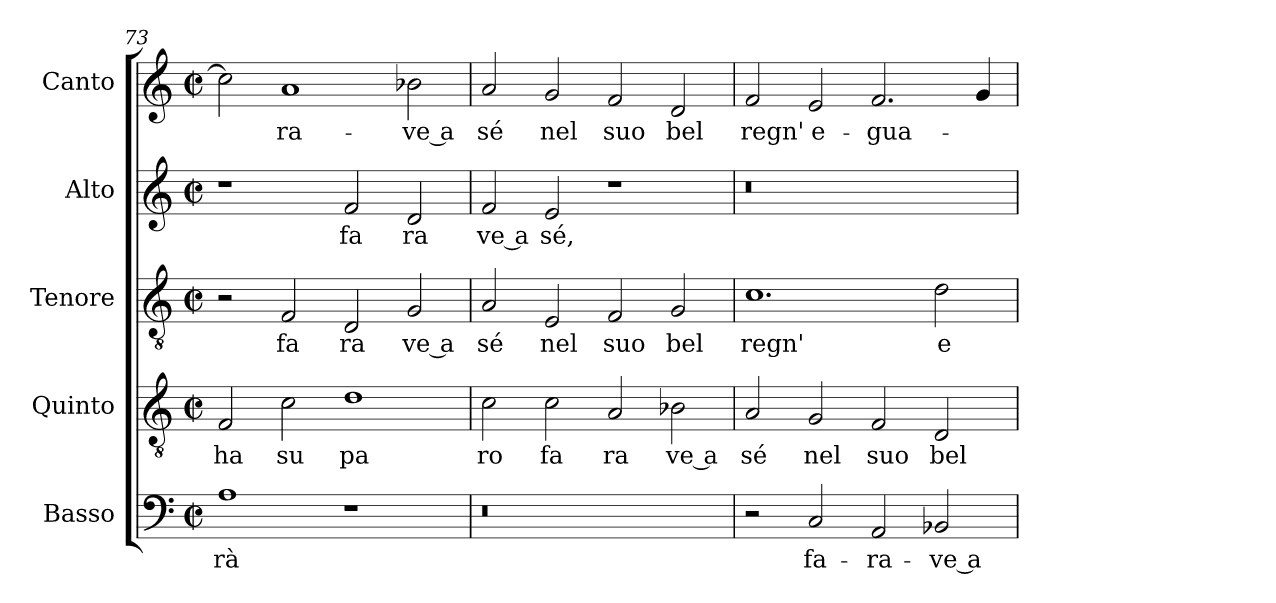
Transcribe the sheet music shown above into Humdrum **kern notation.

**kern	**text	**kern	**text	**kern	**text	**kern	**text	**kern	**text
*part5	*part5	*part4	*part4	*part3	*part3	*part2	*part2	*part1	*part1
*staff5	*staff5	*staff4	*staff4	*staff3	*staff3	*staff2	*staff2	*staff1	*staff1
*I"Basso	*	*I"Quinto	*	*I"Tenore	*	*I"Alto	*	*I"Canto	*
!!LO:LB:g=z
*clefF4	*	*clefGv2	*	*clefGv2	*	*clefG2	*	*clefG2	*
*	*	*k[]	*	*k[]	*	*k[]	*	*k[]	*
*	*	*C:	*	*C:	*	*C:	*	*C:	*
*M2/2	*	*M2/2	*	*M2/2	*	*M2/2	*	*M2/2	*
*met(c|)	*	*met(c|)	*	*met(c|)	*	*met(c|)	*	*met(c|)	*
=73	=73	=73	=73	=73	=73	=73	=73	=73	=73
!	!LO:LY:b:cj	!	!LO:LY:b:cj	!	!	!	!	!	!
1A	rà	2F/	ha	2r	.	1r	.	2cc\]	.
!	!	!	!LO:LY:b:cj	!	!LO:LY:b:cj	!	!	!	!LO:LY:b:cj
.	.	2c\	su	2F/	fa	.	.	1a	ra-
!	!	!	!LO:LY:b:cj	!	!LO:LY:b:cj	!	!LO:LY:b:cj	!	!
1r	.	1d	pa	2D/	ra	2f/	fa	.	.
!	!	!	!	!	!LO:LY:b:rj	!	!LO:LY:b:cj	!	!LO:LY:b:rj
.	.	.	.	2G/	ve a	2d/	ra	2b-X\	-ve a
=74	=74	=74	=74	=74	=74	=74	=74	=74	=74
!	!	!	!LO:LY:b:cj	!	!LO:LY:b:cj	!	!LO:LY:b:rj	!	!LO:LY:b:cj
0r	.	2c\	ro	2A/	sé	2f/	ve a	2a/	sé
!	!	!	!LO:LY:b:cj	!	!LO:LY:b:cj	!	!LO:LY:b:cj	!	!LO:LY:b:cj
.	.	2c\	fa	2E/	nel	2e/	sé,	2g/	nel
!	!	!	!LO:LY:b:cj	!	!LO:LY:b:cj	!	!	!	!LO:LY:b:cj
.	.	2A/	ra	2F/	suo	1r	.	2f/	suo
!	!	!	!LO:LY:b:rj	!	!LO:LY:b:cj	!	!	!	!LO:LY:b:cj
.	.	2B-X\	ve a	2G/	bel	.	.	2d/	bel
=75	=75	=75	=75	=75	=75	=75	=75	=75	=75
!	!	!	!LO:LY:b:cj	!	!LO:LY:b:cj	!	!	!	!LO:LY:b:cj
2r	.	2A/	sé	1.c	regn'	0r	.	2f/	regn'
!	!LO:LY:b:cj	!	!LO:LY:b:cj	!	!	!	!	!	!LO:LY:b:cj
2C/	fa-	2G/	nel	.	.	.	.	2e/	e-
!	!LO:LY:b:cj	!	!LO:LY:b:cj	!	!	!	!	!	!LO:LY:b
2AA/	-ra-	2F/	suo	.	.	.	.	2.f/	-gua-
!	!LO:LY:b:rj	!	!LO:LY:b:cj	!	!LO:LY:b:cj	!	!	!	!
2BB-X/	-ve a	2D/	bel	2d\	e	.	.	.	.
.	.	.	.	.	.	.	.	4g/	.
=	=	=	=	=	=	=	=	=	=
*-	*-	*-	*-	*-	*-	*-	*-	*-	*-
